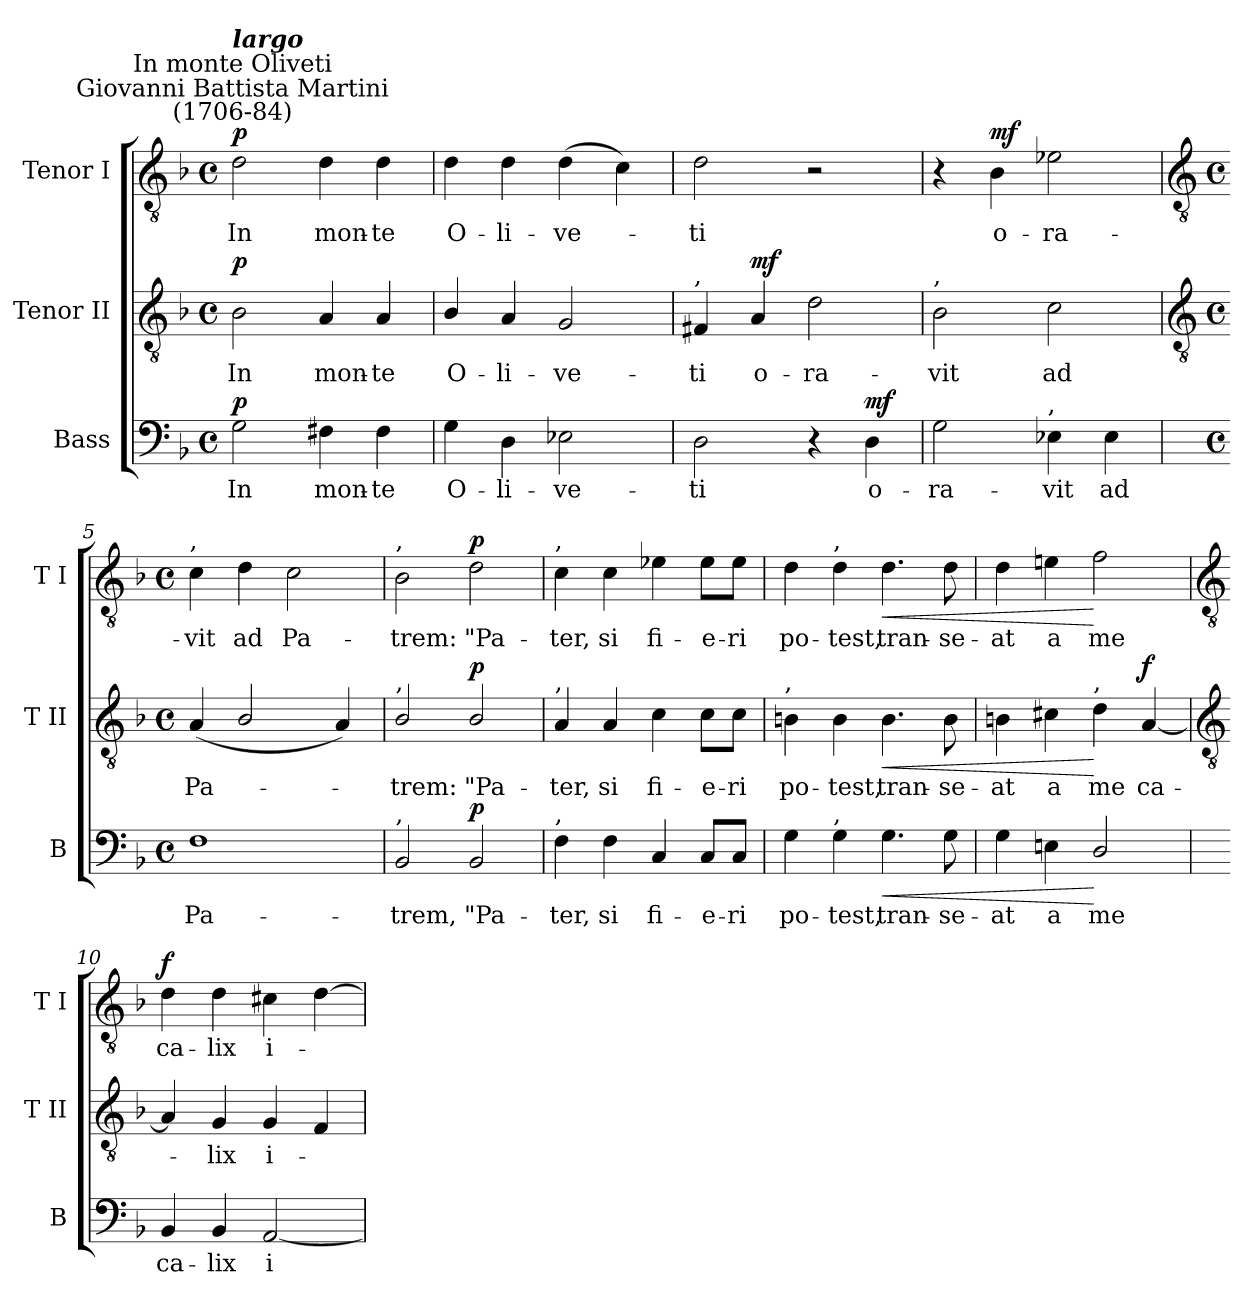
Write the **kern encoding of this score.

**kern	**text	**dynam	**kern	**text	**dynam	**kern	**text	**dynam
*part3	*part3	*part3	*part2	*part2	*part2	*part1	*part1	*part1
*staff3	*staff3	*staff3	*staff2	*staff2	*staff2	*staff1	*staff1	*staff1
*I"Bass	*	*	*I"Tenor II	*	*	*I"Tenor I	*	*
*I'B	*	*	*I'T II	*	*	*I'T I	*	*
*clefF4	*	*	*clefGv2	*	*	*clefGv2	*	*
*k[b-]	*	*	*k[b-]	*	*	*k[b-]	*	*
*F:	*	*	*F:	*	*	*F:	*	*
*M4/4	*	*	*M4/4	*	*	*M4/4	*	*
*met(c)	*	*	*met(c)	*	*	*met(c)	*	*
=1	=1	=1	=1	=1	=1	=1	=1	=1
!	!	!	!	!	!	!LO:TX:a:cj:t=Giovanni Battista Martini\n(1706-84)	!	!
!	!	!	!	!	!	!LO:TX:a:cj:t=In monte Oliveti	!	!
!	!	!	!	!	!	!LO:TX:a:Bi:t=largo	!	!
!	!LO:LY:b	!LO:DY:b	!	!LO:LY:b	!LO:DY:b	!	!LO:LY:b	!LO:DY:b
2G	In	p	2B-	In	p	2d	In	p
!	!LO:LY:b	!	!	!LO:LY:b	!	!	!LO:LY:b	!
4F#X	mon-	.	4A	mon-	.	4d	mon-	.
!	!LO:LY:b	!	!	!LO:LY:b	!	!	!LO:LY:b	!
4F#	-te	.	4A	-te	.	4d	-te	.
=2	=2	=2	=2	=2	=2	=2	=2	=2
!	!LO:LY:b	!	!	!LO:LY:b	!	!	!LO:LY:b	!
4G	O-	.	4B-/	O-	.	4d	O-	.
!	!LO:LY:b	!	!	!LO:LY:b	!	!	!LO:LY:b	!
4D	-li-	.	4A	-li-	.	4d	-li-	.
!	!LO:LY:b	!	!	!LO:LY:b	!	!	!LO:LY:b	!
2E-X	-ve-	.	2G	-ve-	.	(>4d	-ve-	.
.	.	.	.	.	.	4c)	.	.
=3	=3	=3	=3	=3	=3	=3	=3	=3
!	!	!	!LO:TX:a:t=,	!	!	!	!	!
!	!LO:LY:b	!	!	!LO:LY:b	!	!	!LO:LY:b	!
2D	-ti	.	4F#X	-ti	.	2d	ti	.
!	!	!	!	!LO:LY:b	!LO:DY:b	!	!	!
.	.	.	4A	o-	mf	.	.	.
!	!	!	!	!LO:LY:b	!	!	!	!
4r	.	.	2d	-ra-	.	2r	.	.
!	!LO:LY:b	!LO:DY:b	!	!	!	!	!	!
4D	o-	mf	.	.	.	.	.	.
=4	=4	=4	=4	=4	=4	=4	=4	=4
!	!	!	!LO:TX:a:t=,	!	!	!	!	!
!	!LO:LY:b	!	!	!LO:LY:b	!	!	!	!
2G	-ra-	.	2B-	-vit	.	4r	.	.
!	!	!	!	!	!	!	!LO:LY:b	!LO:DY:b
.	.	.	.	.	.	4B-	o-	mf
!LO:TX:a:t=,	!	!	!	!	!	!	!	!
!	!LO:LY:b	!	!	!LO:LY:b	!	!	!LO:LY:b	!
4E-X	-vit	.	2c	ad	.	2e-X	-ra-	.
!	!LO:LY:b	!	!	!	!	!	!	!
4E-	ad	.	.	.	.	.	.	.
!!LO:LB:g=z
=5	=5	=5	=5	=5	=5	=5	=5	=5
*	*	*	*clefGv2	*	*	*clefGv2	*	*
*M4/4	*	*	*M4/4	*	*	*M4/4	*	*
*met(c)	*	*	*met(c)	*	*	*met(c)	*	*
!	!	!	!	!	!	!LO:TX:a:t=,	!	!
!	!LO:LY:b	!	!	!LO:LY:b	!	!	!LO:LY:b	!
1F	Pa-	.	(<4A	Pa-	.	4c	-vit	.
!	!	!	!	!	!	!	!LO:LY:b	!
.	.	.	2B-/	.	.	4d	ad	.
!	!	!	!	!	!	!	!LO:LY:b	!
.	.	.	.	.	.	2c	Pa-	.
.	.	.	4A)	.	.	.	.	.
=6	=6	=6	=6	=6	=6	=6	=6	=6
!	!	!	!	!	!	!LO:TX:a:t=,	!	!
!	!	!	!LO:TX:a:t=,	!	!	!	!	!
!LO:TX:a:t=,	!	!	!	!	!	!	!	!
!	!LO:LY:b	!	!	!LO:LY:b	!	!	!LO:LY:b	!
2BB-	-trem,	.	2B-/	trem:	.	2B-	-trem:	.
!	!LO:LY:b	!LO:DY:b	!	!LO:LY:b	!LO:DY:b	!	!LO:LY:b	!LO:DY:b
2BB-	"Pa-	p	2B-/	"Pa-	p	2d	"Pa-	p
=7	=7	=7	=7	=7	=7	=7	=7	=7
!	!	!	!	!	!	!LO:TX:a:t=,	!	!
!	!	!	!LO:TX:a:t=,	!	!	!	!	!
!LO:TX:a:t=,	!	!	!	!	!	!	!	!
!	!LO:LY:b	!	!	!LO:LY:b	!	!	!LO:LY:b	!
4F	-ter,	.	4A	-ter,	.	4c	-ter,	.
!	!LO:LY:b	!	!	!LO:LY:b	!	!	!LO:LY:b	!
4F	si	.	4A	si	.	4c	si	.
!	!LO:LY:b	!	!	!LO:LY:b	!	!	!LO:LY:b	!
4C	fi-	.	4c	fi-	.	4e-X	fi-	.
!	!LO:LY:b	!	!	!LO:LY:b	!	!	!LO:LY:b	!
8C/L	-e-	.	8c\L	-e-	.	8e-\L	-e-	.
!	!LO:LY:b	!	!	!LO:LY:b	!	!	!LO:LY:b	!
8C/J	-ri	.	8c\J	-ri	.	8e-\J	-ri	.
=8	=8	=8	=8	=8	=8	=8	=8	=8
!	!	!	!LO:TX:a:t=,	!	!	!	!	!
!	!LO:LY:b	!	!	!LO:LY:b	!	!	!LO:LY:b	!
4G	po-	.	4Bn	po-	.	4d	po-	.
!	!	!	!	!	!	!LO:TX:a:t=,	!	!
!LO:TX:a:t=,	!	!	!	!	!	!	!	!
!	!LO:LY:b	!	!	!LO:LY:b	!	!	!LO:LY:b	!
4G	-test,	.	4B	-test,	.	4d	-test,	.
!	!LO:LY:b	!LO:HP:b	!	!LO:LY:b	!LO:HP:b	!	!LO:LY:b	!LO:HP:b
4.G	tran-	<	4.B	tran-	<	4.d	tran-	<
!	!LO:LY:b	!	!	!LO:LY:b	!	!	!LO:LY:b	!
8G	-se-	.	8B	-se-	.	8d	-se-	.
=9	=9	=9	=9	=9	=9	=9	=9	=9
!	!LO:LY:b	!	!	!LO:LY:b	!	!	!LO:LY:b	!
4G	-at	.	4Bn	-at	.	4d	-at	.
!	!LO:LY:b	!	!	!LO:LY:b	!	!	!LO:LY:b	!
4En	a	.	4c#X	a	.	4en	a	.
!	!	!	!LO:TX:a:t=,	!	!	!	!	!
!	!LO:LY:b	!	!	!LO:LY:b	!	!	!LO:LY:b	!
2D/	me	[	4d	me	[	2f	me	[
!	!	!	!	!LO:LY:b	!LO:DY:b	!	!	!
.	.	.	[4A	ca-	f	.	.	.
!!LO:LB:g=z
=10	=10	=10	=10	=10	=10	=10	=10	=10
*	*	*	*clefGv2	*	*	*clefGv2	*	*
!	!LO:LY:b	!	!	!	!	!	!LO:LY:b	!LO:DY:b
4BB-	ca-	.	4A]	.	.	4d	ca-	f
!	!LO:LY:b	!	!	!LO:LY:b	!	!	!LO:LY:b	!
4BB-	-lix	.	4G	lix	.	4d	-lix	.
!	!LO:LY:b	!	!	!LO:LY:b	!	!	!LO:LY:b	!
[2AA	i-	.	4G	i-	.	4c#X	i-	.
.	.	.	4F	.	.	[4d	.	.
=	=	=	=	=	=	=	=	=
*-	*-	*-	*-	*-	*-	*-	*-	*-
